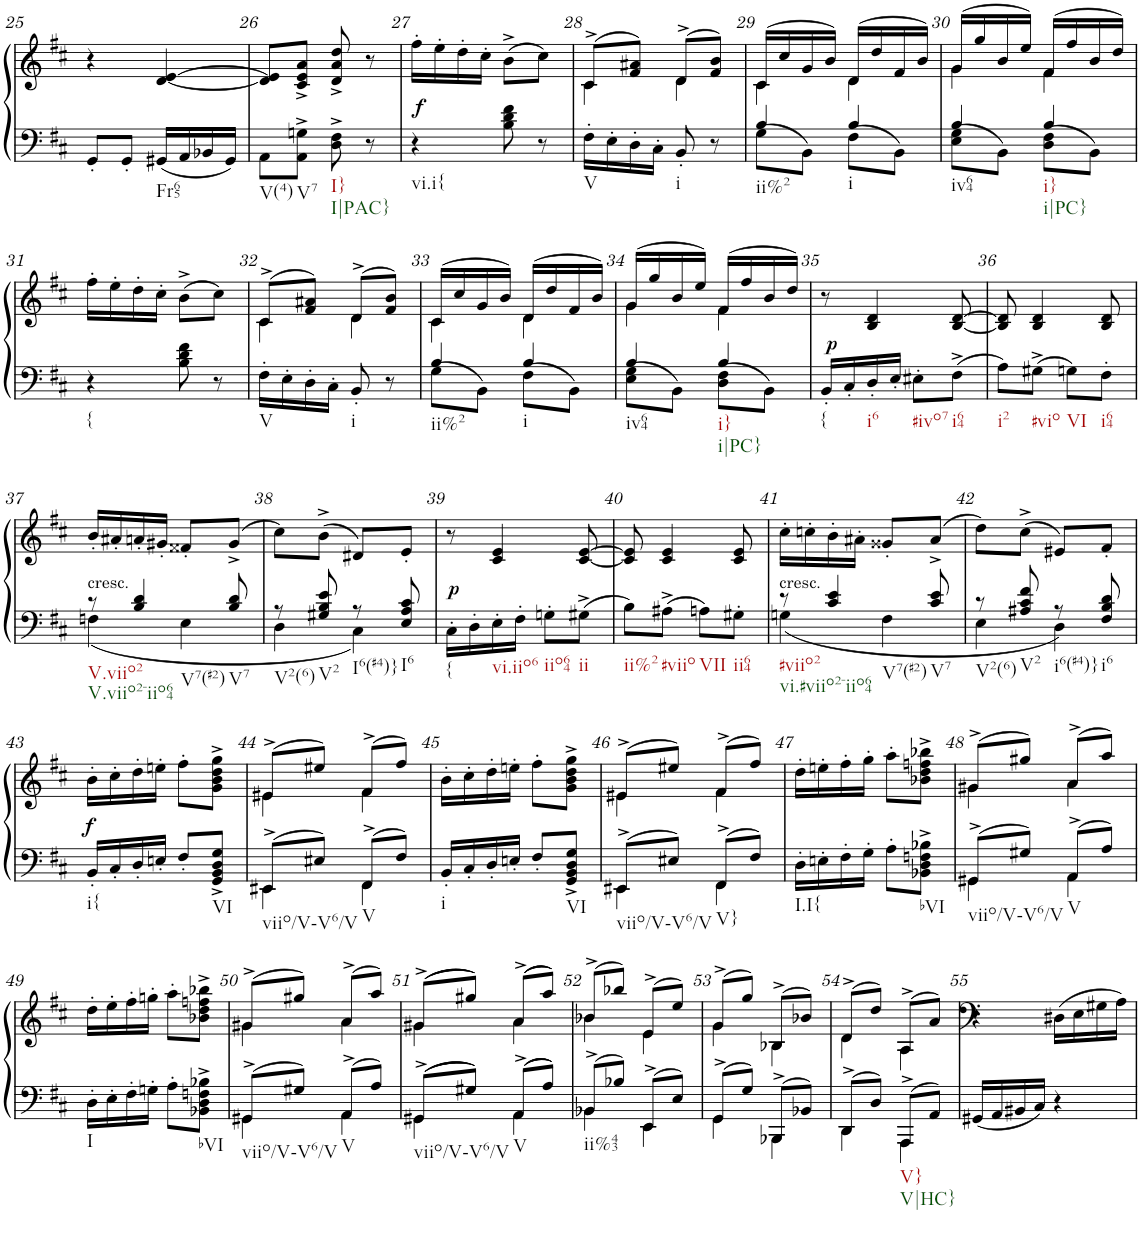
**kern	**kern	**dynam
*part1	*part1	*part1
*staff2	*staff1	*staff1/2
*I"Piano	*	*
*I'Pno.	*	*
!!LO:PB:g=z
*clefF4	*clefG2	*
*k[f#c#]	*k[f#c#]	*
*M2/4	*M2/4	*
=25	=25	=25
8GG'/L	4r	.
8GG'/J	.	.
!LO:TX:b:t=Fr65	!	!
16GG#X/LL	[4d/ [4e/	.
16AA/	.	.
16BB-X/	.	.
16GG#/JJ	.	.
=26	=26	=26
!LO:TX:b:t=V(4)	!	!
8AA\L	8d/] 8e/]L	.
!LO:TX:b:t=V7	!	!
8AA\^ 8Gn\^J	8c#/^ 8e/^ 8a/^J	.
!LO:TX:b:t=I}	!	!
!LO:TX:b:t=I|PAC}	!	!
8D\^ 8F#\^	8d/^ 8a/^ 8dd/^	.
8r	8r	.
=27	=27	=27
!LO:TX:b:t=vi.i{	!	!
!	!	!LO:DY:a=2
4r	16ff#'\LL	f
.	16ee'\	.
.	16dd'\	.
.	16cc#'\JJ	.
8B\ 8d\ 8f#\	(8b^\L	.
8r	8cc#\J)	.
=28	=28	=28
*	*^	*
!LO:TX:b:t=V	!	!	!
16F#'\LL	(8c#^/L	4c#\	.
16E'\	.	.	.
16D'\	8f#/ 8a#X/J)	.	.
16C#'\JJ	.	.	.
!LO:TX:b:t=i	!	!	!
8BB'/	(8d^/L	4d\	.
8r	8f#/ 8b/J)	.	.
=29	=29	=29	=29
*^	*	*	*
!LO:TX:b:t=ii%2	!	!	!	!
4B/	8G\L	(16c#/LL	4c#\	.
.	.	16cc#/	.	.
.	8BB\J	16g/	.	.
.	.	16b/JJ)	.	.
!LO:TX:b:t=i	!	!	!	!
4B/	8F#\L	(16d/LL	4d\	.
.	.	16dd/	.	.
.	8BB\J	16f#/	.	.
.	.	16b/JJ)	.	.
=30	=30	=30	=30	=30
!LO:TX:b:t=iv64	!	!	!	!
4B/	8E\ 8G\L	(16g/LL	4g\	.
.	.	16gg/	.	.
.	8BB\J	16b/	.	.
.	.	16ee/JJ)	.	.
!LO:TX:b:t=i}	!	!	!	!
!LO:TX:b:t=i|PC}	!	!	!	!
4B/	8D\ 8F#\L	(16f#/LL	4f#\	.
.	.	16ff#/	.	.
.	8BB\J	16b/	.	.
.	.	16dd/JJ)	.	.
*v	*v	*	*	*
*	*v	*v	*
!!LO:LB:g=z
=31	=31	=31
!LO:TX:b:t={	!	!
4r	16ff#'\LL	.
.	16ee'\	.
.	16dd'\	.
.	16cc#'\JJ	.
8B\ 8d\ 8f#\	(8b^\L	.
8r	8cc#\J)	.
=32	=32	=32
*	*^	*
!LO:TX:b:t=V	!	!	!
16F#'\LL	(8c#^/L	4c#\	.
16E'\	.	.	.
16D'\	8f#/ 8a#X/J)	.	.
16C#'\JJ	.	.	.
!LO:TX:b:t=i	!	!	!
8BB'/	(8d^/L	4d\	.
8r	8f#/ 8b/J)	.	.
=33	=33	=33	=33
*^	*	*	*
!LO:TX:b:t=ii%2	!	!	!	!
4B/	8G\L	(16c#/LL	4c#\	.
.	.	16cc#/	.	.
.	8BB\J	16g/	.	.
.	.	16b/JJ)	.	.
!LO:TX:b:t=i	!	!	!	!
4B/	8F#\L	(16d/LL	4d\	.
.	.	16dd/	.	.
.	8BB\J	16f#/	.	.
.	.	16b/JJ)	.	.
=34	=34	=34	=34	=34
!LO:TX:b:t=iv64	!	!	!	!
4B/	8E\ 8G\L	(16g/LL	4g\	.
.	.	16gg/	.	.
.	8BB\J	16b/	.	.
.	.	16ee/JJ)	.	.
!LO:TX:b:t=i}	!	!	!	!
!LO:TX:b:t=i|PC}	!	!	!	!
4B/	8D\ 8F#\L	(16f#/LL	4f#\	.
.	.	16ff#/	.	.
.	8BB\J	16b/	.	.
.	.	16dd/JJ)	.	.
*v	*v	*	*	*
*	*v	*v	*
=35	=35	=35
!LO:TX:b:t={	!	!
!	!	!LO:DY:a=2
16BB'/LL	8r	p
16C#'/	.	.
!LO:TX:b:t=i6	!	!
16D'/	4B/ 4d/	.
16E'/JJ	.	.
!LO:TX:b:t=#ivo7	!	!
8E#X'\L	.	.
!LO:TX:b:t=i64	!	!
8F#^\J	[8B/ [8d/	.
=36	=36	=36
!LO:TX:b:t=i2	!	!
8A\L	8B/] 8d/]	.
!LO:TX:b:t=#vio	!	!
8G#X^\J	4B/ 4d/	.
!LO:TX:b:t=VI	!	!
8Gn\L	.	.
!LO:TX:b:t=i64	!	!
8F#'\J	8B/ 8d/	.
!!LO:LB:g=z
=37	=37	=37
*^	*	*
!	!	!LO:TX:b:t=cresc.	!
!LO:TX:b:t=V.viio2	!	!	!
!LO:TX:b:t=V.viio2-iio64	!	!	!
8r	4Fn\	16b'/LL	.
.	.	16a#X'/	.
!LO:TX:b:t=V7(#2)	!	!	!
4B/ 4d/	.	16an'/	.
.	.	16g#X'/JJ	.
.	4E\	8f##X'/L	.
!LO:TX:b:t=V7	!	!	!
8B/ 8d/	.	(>8g#^/J	.
=38	=38	=38	=38
!LO:TX:b:t=V2(6)	!	!	!
8r	4D\	8cc#\L)	.
!LO:TX:b:t=V2	!	!	!
8G#X/ 8B/ 8e/	.	(8b^\J	.
!LO:TX:b:t=I6(#4)}	!	!	!
8r	4C#\	8d#X/L)	.
!LO:TX:b:t=I6	!	!	!
8E/ 8A/ 8c#/	.	8e'/J	.
*v	*v	*	*
=39	=39	=39
!LO:TX:b:t={	!	!
!	!	!LO:DY:a=2
16C#'\LL	8r	p
16D'\	.	.
!LO:TX:b:t=vi.iio6	!	!
16E'\	4c#/ 4e/	.
16F#'\JJ	.	.
!LO:TX:b:t=iio64	!	!
8Gn'\L	.	.
!LO:TX:b:t=ii	!	!
8G#X^\J	[8c#/ [8e/	.
=40	=40	=40
!LO:TX:b:t=ii%2	!	!
8B\L	8c#/] 8e/]	.
!LO:TX:b:t=#viio	!	!
8A#X^\J	4c#/ 4e/	.
!LO:TX:b:t=VII	!	!
8An\L	.	.
!LO:TX:b:t=ii64	!	!
8G#X'\J	8c#/ 8e/	.
=41	=41	=41
*^	*	*
!	!	!LO:TX:b:t=cresc.	!
!LO:TX:b:t=#viio2	!	!	!
!LO:TX:b:t=vi.#viio2-iio64	!	!	!
8r	4Gn\	16cc#'\LL	.
.	.	16ccn'\	.
!LO:TX:b:t=V7(#2)	!	!	!
4c#/ 4e/	.	16b'\	.
.	.	16a#X'\JJ	.
.	4F#\	8g##X'/L	.
!LO:TX:b:t=V7	!	!	!
8c#/ 8e/	.	(>8a#^/J	.
=42	=42	=42	=42
!LO:TX:b:t=V2(6)	!	!	!
8r	4E\	8dd\L)	.
!LO:TX:b:t=V2	!	!	!
8A#X/ 8c#/ 8f#/	.	(8cc#^\J	.
!LO:TX:b:t=i6(#4)}	!	!	!
8r	4D\	8e#X/L)	.
!LO:TX:b:t=i6	!	!	!
8F#/ 8B/ 8d/	.	8f#'/J	.
*v	*v	*	*
!!LO:LB:g=z
=43	=43	=43
!LO:TX:b:t=i{	!	!
!	!	!LO:DY:b
16BB'/LL	16b'\LL	f
16C#'/	16cc#'\	.
16D'/	16dd'\	.
16En'/JJ	16een'\JJ	.
8F#'/L	8ff#'\L	.
!LO:TX:b:t=VI	!	!
8GG/^ 8BB/^ 8D/^ 8G/^J	8g\^ 8b\^ 8dd\^ 8gg\^J	.
=44	=44	=44
*^	*^	*
!LO:TX:b:t=viio/V-V6/V	!	!	!	!
8EE#X^/L	4EE#\	(8e#X^/L	4e#\	.
8E#X/J	.	8ee#X/J)	.	.
!LO:TX:b:t=V	!	!	!	!
8FF#^/L	4FF#\	(8f#^/L	4f#\	.
8F#/J	.	8ff#/J)	.	.
*v	*v	*	*	*
*	*v	*v	*
=45	=45	=45
!LO:TX:b:t=i	!	!
16BB'/LL	16b'\LL	.
16C#'/	16cc#'\	.
16D'/	16dd'\	.
16En'/JJ	16een'\JJ	.
8F#'/L	8ff#'\L	.
!LO:TX:b:t=VI	!	!
8GG/^ 8BB/^ 8D/^ 8G/^J	8g\^ 8b\^ 8dd\^ 8gg\^J	.
=46	=46	=46
*^	*^	*
!LO:TX:b:t=viio/V-V6/V	!	!	!	!
8EE#X^/L	4EE#\	(8e#X^/L	4e#\	.
8E#X/J	.	8ee#X/J)	.	.
!LO:TX:b:t=V}	!	!	!	!
8FF#^/L	4FF#\	(8f#^/L	4f#\	.
8F#/J	.	8ff#/J)	.	.
*v	*v	*	*	*
*	*v	*v	*
=47	=47	=47
!LO:TX:b:t=I.I{	!	!
16D'\LL	16dd'\LL	.
16En'\	16een'\	.
16F#'\	16ff#'\	.
16G'\JJ	16gg'\JJ	.
8A'\L	8aa'\L	.
!LO:TX:b:t=bVI	!	!
8BB-X\^ 8D\^ 8Fn\^ 8B-X\^J	8b-X\^ 8dd\^ 8ffn\^ 8bb-X\^J	.
=48	=48	=48
*^	*^	*
!LO:TX:b:t=viio/V-V6/V	!	!	!	!
8GG#X^/L	4GG#\	(8g#X^/L	4g#\	.
8G#X/J	.	8gg#X/J)	.	.
!LO:TX:b:t=V	!	!	!	!
8AA^/L	4AA\	(8a^/L	4a\	.
8A/J	.	8aa/J)	.	.
*v	*v	*	*	*
*	*v	*v	*
!!LO:LB:g=z
=49	=49	=49
!LO:TX:b:t=I	!	!
16D'\LL	16dd'\LL	.
16E'\	16ee'\	.
16F#'\	16ff#'\	.
16Gn'\JJ	16ggn'\JJ	.
8A'\L	8aa'\L	.
!LO:TX:b:t=bVI	!	!
8BB-X\^ 8D\^ 8Fn\^ 8B-X\^J	8b-X\^ 8dd\^ 8ffn\^ 8bb-X\^J	.
=50	=50	=50
*^	*^	*
!LO:TX:b:t=viio/V-V6/V	!	!	!	!
8GG#X^/L	4GG#\	(8g#X^/L	4g#\	.
8G#X/J	.	8gg#X/J)	.	.
!LO:TX:b:t=V	!	!	!	!
8AA^/L	4AA\	(8a^/L	4a\	.
8A/J	.	8aa/J)	.	.
=51	=51	=51	=51	=51
!LO:TX:b:t=viio/V-V6/V	!	!	!	!
8GG#X^/L	4GG#\	((8g#X^/L	4g#\	.
8G#X/J	.	8gg#X/J))	.	.
!LO:TX:b:t=V	!	!	!	!
8AA^/L	4AA\	((8a^/L	4a\	.
8A/J	.	8aa/J))	.	.
=52	=52	=52	=52	=52
!LO:TX:b:t=ii%43	!	!	!	!
8BB-X^/L	4BB-\	(8b-X^/L	4b-\	.
8B-X/J	.	8bb-X/J)	.	.
8EE^/L	4EE\	(8e^/L	4e\	.
8E/J	.	8ee/J)	.	.
=53	=53	=53	=53	=53
8GG^/L	4GG\	(8g^/L	4g\	.
8G/J	.	8gg/J)	.	.
8BBB-X^/L	4BBB-\	(8B-X^/L	4B-\	.
8BB-X/J	.	8b-X/J)	.	.
=54	=54	=54	=54	=54
8DD^/L	4DD\	(8d^/L	4d\	.
8D/J	.	8dd/J)	.	.
!LO:TX:b:t=V}	!	!	!	!
!LO:TX:b:t=V|HC}	!	!	!	!
8AAA^/L	4AAA\	(8A^/L	4A\	.
8AA/J	.	8a/J)	.	.
*v	*v	*	*	*
*	*v	*v	*
=55	=55	=55
16GG#X/LL	4r	.
16AA/	.	.
16BB#X/	.	.
16C#/JJ	.	.
4r	(16D#X\LL	.
.	16E\	.
.	16G#X\	.
.	16A\JJ)	.
=	=	=
*-	*-	*-
